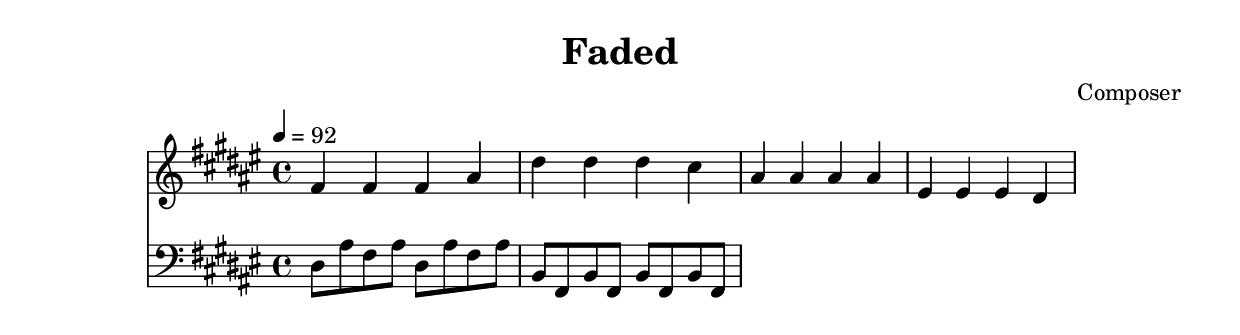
\header {
  title = "Faded"
  composer = "Composer"
}
\language english
\score {
  
<<

  \relative c' { \key fs \major
  \tempo 4=92
    fs fs fs as |
    ds ds ds cs |
    as as as as|
    es es es ds
  }

  \relative c { \key fs \major
  \clef bass
    ds8 as' fs as 
    \octaveCheck c
    ds8 as' fs as |

    \octaveCheck c  
    b fs b fs  
    b fs b fs 
    

  }


  >>

  \layout {}
  \midi {}
}